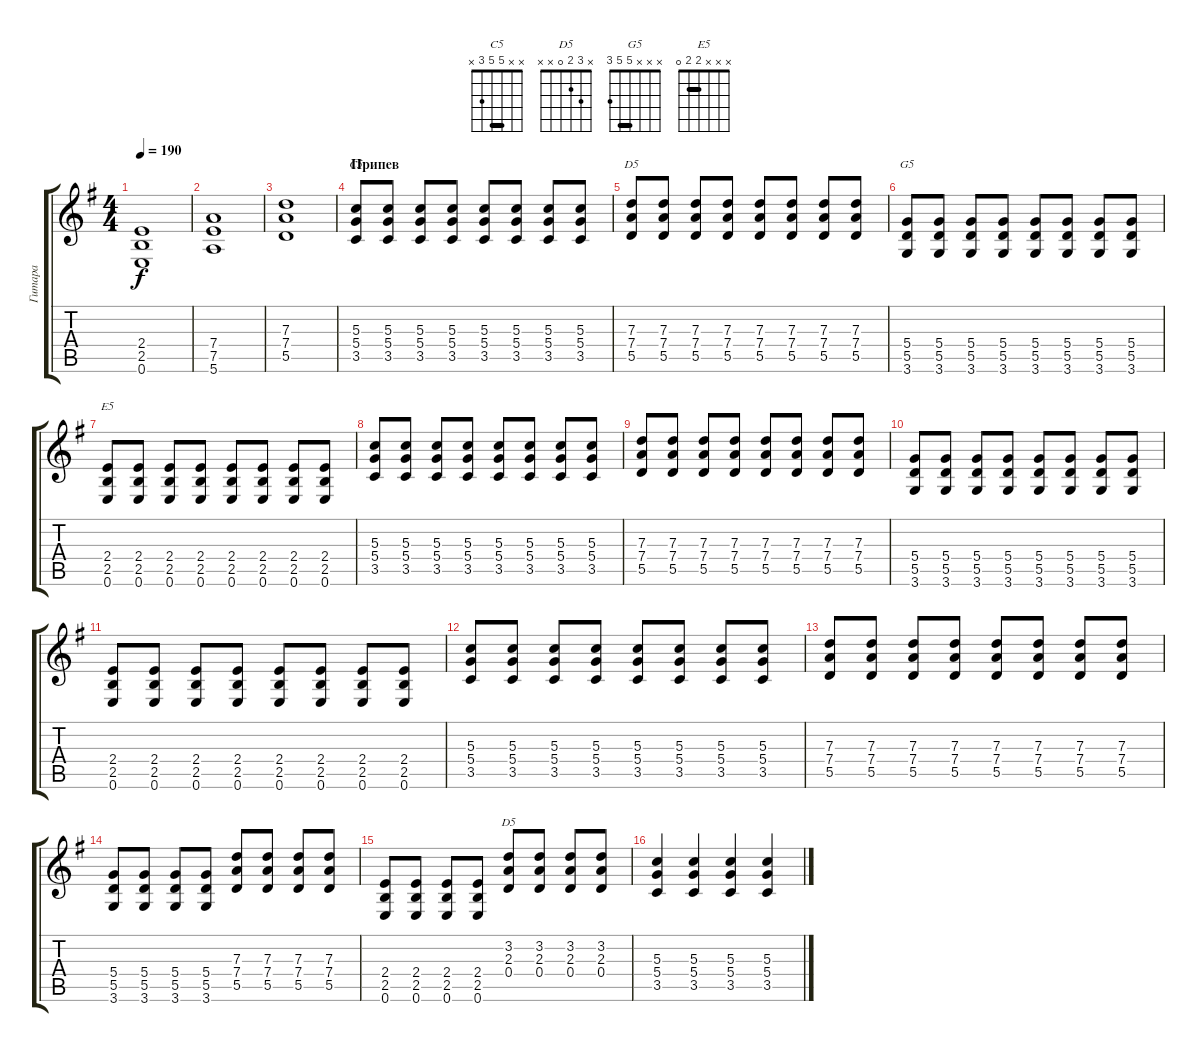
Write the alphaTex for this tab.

\track ("Гитара" "Гитара") {instrument overdrivenguitar}
\staff {score tabs}
\tuning (E4 B3 G3 D3 A2 E2) {hide}
\chord ("C5" x x 5 5 3 x) {barre 5}
\chord ("D5" x x 7 7 5 x) {firstfret 5 barre 7}
\chord ("G5" x x x 5 5 3) {barre 5}
\chord ("E5" x x x 2 2 0) {barre 2}
\chord ("D5" x 3 2 0 x x)
\ts (4 4)
\tempo 190
\clef g2
\ks g
(2.4 2.5 0.6).1{dy f} |
(7.4 7.5 5.6).1 |
(7.3 7.4 5.5).1 |
\section ("" "Припев")
(5.3 5.4 3.5).8{ch "C5"} (5.3 5.4 3.5).8 (5.3 5.4 3.5).8 (5.3 5.4 3.5).8 (5.3 5.4 3.5).8 (5.3 5.4 3.5).8 (5.3 5.4 3.5).8 (5.3 5.4 3.5).8 |
(7.3 7.4 5.5).8{ch "D5"} (7.3 7.4 5.5).8 (7.3 7.4 5.5).8 (7.3 7.4 5.5).8 (7.3 7.4 5.5).8 (7.3 7.4 5.5).8 (7.3 7.4 5.5).8 (7.3 7.4 5.5).8 |
(5.4 5.5 3.6).8{ch "G5"} (5.4 5.5 3.6).8 (5.4 5.5 3.6).8 (5.4 5.5 3.6).8 (5.4 5.5 3.6).8 (5.4 5.5 3.6).8 (5.4 5.5 3.6).8 (5.4 5.5 3.6).8 |
(2.4 2.5 0.6).8{ch "E5"} (2.4 2.5 0.6).8 (2.4 2.5 0.6).8 (2.4 2.5 0.6).8 (2.4 2.5 0.6).8 (2.4 2.5 0.6).8 (2.4 2.5 0.6).8 (2.4 2.5 0.6).8 |
(5.3 5.4 3.5).8 (5.3 5.4 3.5).8 (5.3 5.4 3.5).8 (5.3 5.4 3.5).8 (5.3 5.4 3.5).8 (5.3 5.4 3.5).8 (5.3 5.4 3.5).8 (5.3 5.4 3.5).8 |
(7.3 7.4 5.5).8 (7.3 7.4 5.5).8 (7.3 7.4 5.5).8 (7.3 7.4 5.5).8 (7.3 7.4 5.5).8 (7.3 7.4 5.5).8 (7.3 7.4 5.5).8 (7.3 7.4 5.5).8 |
(5.4 5.5 3.6).8 (5.4 5.5 3.6).8 (5.4 5.5 3.6).8 (5.4 5.5 3.6).8 (5.4 5.5 3.6).8 (5.4 5.5 3.6).8 (5.4 5.5 3.6).8 (5.4 5.5 3.6).8 |
(2.4 2.5 0.6).8 (2.4 2.5 0.6).8 (2.4 2.5 0.6).8 (2.4 2.5 0.6).8 (2.4 2.5 0.6).8 (2.4 2.5 0.6).8 (2.4 2.5 0.6).8 (2.4 2.5 0.6).8 |
(5.3 5.4 3.5).8 (5.3 5.4 3.5).8 (5.3 5.4 3.5).8 (5.3 5.4 3.5).8 (5.3 5.4 3.5).8 (5.3 5.4 3.5).8 (5.3 5.4 3.5).8 (5.3 5.4 3.5).8 |
(7.3 7.4 5.5).8 (7.3 7.4 5.5).8 (7.3 7.4 5.5).8 (7.3 7.4 5.5).8 (7.3 7.4 5.5).8 (7.3 7.4 5.5).8 (7.3 7.4 5.5).8 (7.3 7.4 5.5).8 |
(5.4 5.5 3.6).8 (5.4 5.5 3.6).8 (5.4 5.5 3.6).8 (5.4 5.5 3.6).8 (7.3 7.4 5.5).8 (7.3 7.4 5.5).8 (7.3 7.4 5.5).8 (7.3 7.4 5.5).8 |
(2.4 2.5 0.6).8 (2.4 2.5 0.6).8 (2.4 2.5 0.6).8 (2.4 2.5 0.6).8 (3.2 2.3 0.4).8{ch "D5"} (3.2 2.3 0.4).8 (3.2 2.3 0.4).8 (3.2 2.3 0.4).8 |
(5.3 5.4 3.5).4 (5.3 5.4 3.5).4 (5.3 5.4 3.5).4 (5.3 5.4 3.5).4
